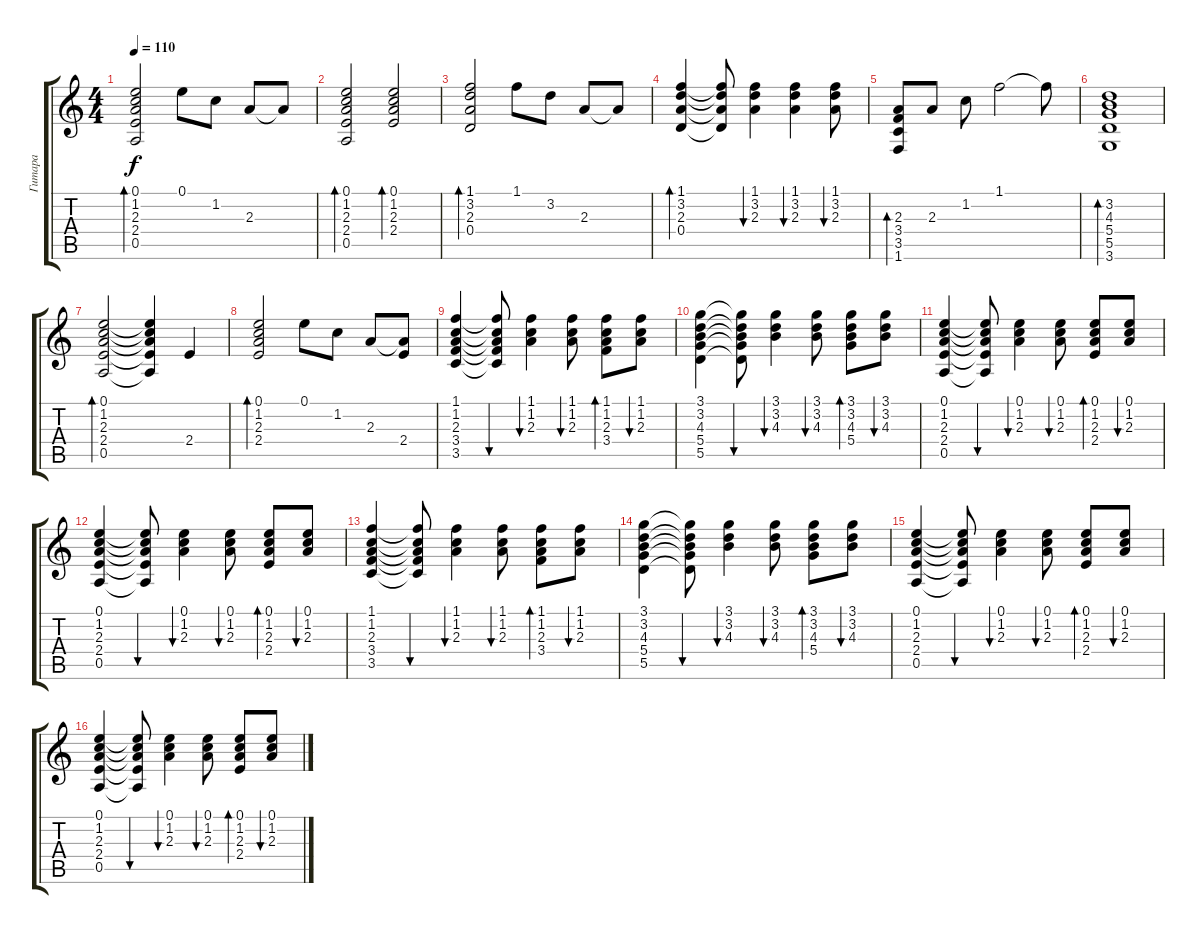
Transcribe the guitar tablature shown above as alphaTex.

\track ("Гитара" "Гитара") {instrument acousticguitarsteel}
\staff {score tabs}
\tuning (E4 B3 G3 D3 A2 E2) {hide}
\ts (4 4)
\tempo 110
\clef g2
\ks c
(0.1 1.2 2.3 2.4 0.5).2{bd 120 dy f} 0.1.8 1.2.8 2.3.8 2.3{t}.8 |
(0.1 1.2 2.3 2.4 0.5).2{bd 120} (0.1 1.2 2.3 2.4).2{bd 120} |
(1.1 3.2 2.3 0.4).2{bd 120} 1.1.8 3.2.8 2.3.8 2.3{t}.8 |
(1.1 3.2 2.3 0.4).4{bd 120} (1.1{t} 3.2{t} 2.3{t} 0.4{t}).8 (1.1 3.2 2.3).4{bu 120} (1.1 3.2 2.3).4{bu 120} (1.1 3.2 2.3).8{bu 120} |
(2.3 3.4 3.5 1.6).8{bd 120} 2.3.8 1.2.8 1.1.2 1.1{t}.8 |
(3.2 4.3 5.4 5.5 3.6).1{bd 120} |
(0.1 1.2 2.3 2.4 0.5).2{bd 120} (0.1{t} 1.2{t} 2.3{t} 2.4{t} 0.5{t}).4 2.4.4 |
(0.1 1.2 2.3 2.4).2{bd 120} 0.1.8 1.2.8 2.3.8 (2.3{t} 2.4).8 |
(1.1 1.2 2.3 3.4 3.5).4 (1.1{t} 1.2{t} 2.3{t} 3.4{t} 3.5{t}).8{bu 120} (1.1 1.2 2.3).4{bu 120} (1.1 1.2 2.3).8{bu 120} (1.1 1.2 2.3 3.4).8{bd 60} (1.1 1.2 2.3).8{bu 60} |
(3.1 3.2 4.3 5.4 5.5).4 (3.1{t} 3.2{t} 4.3{t} 5.4{t} 5.5{t}).8{bu 120} (3.1 3.2 4.3).4{bu 120} (3.1 3.2 4.3).8{bu 120} (3.1 3.2 4.3 5.4).8{bd 60} (3.1 3.2 4.3).8{bu 60} |
(0.1 1.2 2.3 2.4 0.5).4 (0.1{t} 1.2{t} 2.3{t} 2.4{t} 0.5{t}).8{bu 120} (0.1 1.2 2.3).4{bu 120} (0.1 1.2 2.3).8{bu 120} (0.1 1.2 2.3 2.4).8{bd 60} (0.1 1.2 2.3).8{bu 60} |
(0.1 1.2 2.3 2.4 0.5).4 (0.1{t} 1.2{t} 2.3{t} 2.4{t} 0.5{t}).8{bu 120} (0.1 1.2 2.3).4{bu 120} (0.1 1.2 2.3).8{bu 120} (0.1 1.2 2.3 2.4).8{bd 60} (0.1 1.2 2.3).8{bu 60} |
(1.1 1.2 2.3 3.4 3.5).4 (1.1{t} 1.2{t} 2.3{t} 3.4{t} 3.5{t}).8{bu 120} (1.1 1.2 2.3).4{bu 120} (1.1 1.2 2.3).8{bu 120} (1.1 1.2 2.3 3.4).8{bd 60} (1.1 1.2 2.3).8{bu 60} |
(3.1 3.2 4.3 5.4 5.5).4 (3.1{t} 3.2{t} 4.3{t} 5.4{t} 5.5{t}).8{bu 120} (3.1 3.2 4.3).4{bu 120} (3.1 3.2 4.3).8{bu 120} (3.1 3.2 4.3 5.4).8{bd 60} (3.1 3.2 4.3).8{bu 60} |
(0.1 1.2 2.3 2.4 0.5).4 (0.1{t} 1.2{t} 2.3{t} 2.4{t} 0.5{t}).8{bu 120} (0.1 1.2 2.3).4{bu 120} (0.1 1.2 2.3).8{bu 120} (0.1 1.2 2.3 2.4).8{bd 60} (0.1 1.2 2.3).8{bu 60} |
(0.1 1.2 2.3 2.4 0.5).4 (0.1{t} 1.2{t} 2.3{t} 2.4{t} 0.5{t}).8{bu 120} (0.1 1.2 2.3).4{bu 120} (0.1 1.2 2.3).8{bu 120} (0.1 1.2 2.3 2.4).8{bd 60} (0.1 1.2 2.3).8{bu 60}
